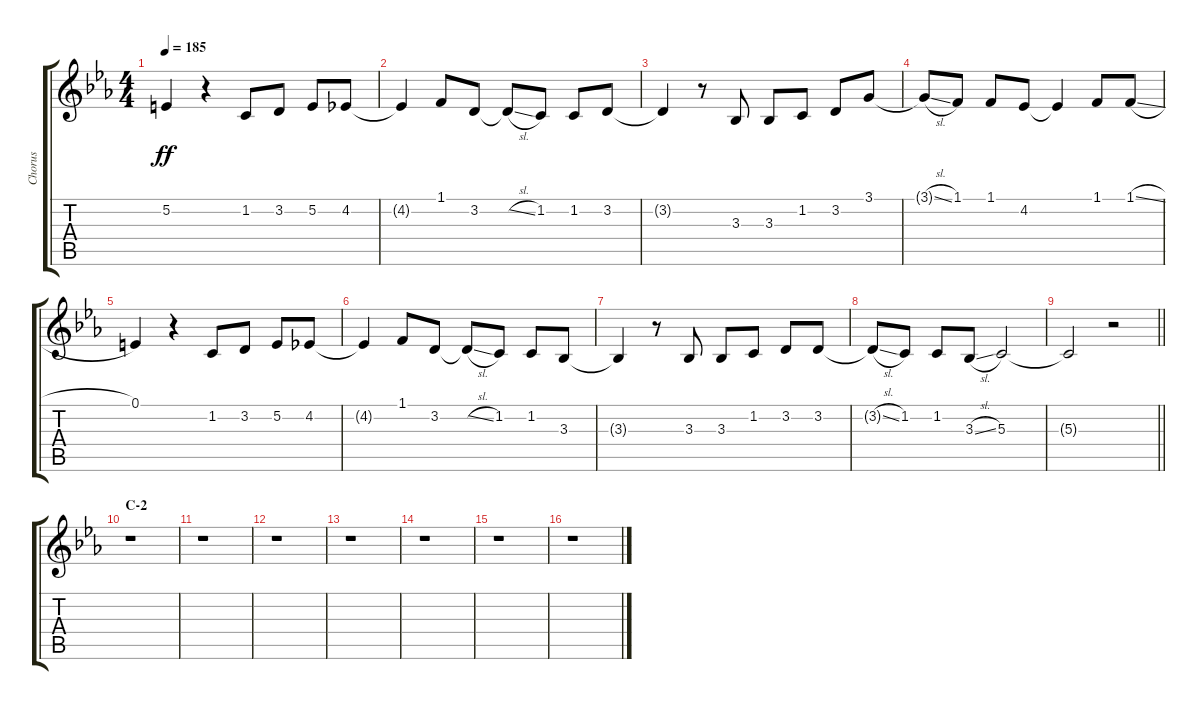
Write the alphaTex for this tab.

\track ("Chorus" "Chorus") {instrument voiceoohs}
\staff {score tabs}
\tuning (E4 B3 G3 D3 A2 E2) {hide}
\ts (4 4)
\tempo 185
\clef g2
\ks eb
5.2.4{dy ff} r.4 1.2.8 3.2.8 5.2.8 4.2.8 |
4.2{t}.4 1.1.8 3.2.8 3.2{sl t}.8 1.2.8 1.2.8 3.2.8 |
3.2{t}.4 r.8 3.3.8 3.3.8 1.2.8 3.2.8 3.1.8 |
3.1{sl t}.8 1.1.8 1.1.8 4.2.8 4.2{t}.4 1.1.8 1.1{sl}.8 |
0.1.4 r.4 1.2.8 3.2.8 5.2.8 4.2.8 |
4.2{t}.4 1.1.8 3.2.8 3.2{sl t}.8 1.2.8 1.2.8 3.3.8 |
3.3{t}.4 r.8 3.3.8 3.3.8 1.2.8 3.2.8 3.2.8 |
3.2{sl t}.8 1.2.8 1.2.8 3.3{sl}.8 5.3.2 |
\barLineRight lightlight
5.3{t}.2 r.2 |
\section ("" "C-2")
r.1 |
r.1 |
r.1 |
r.1 |
r.1 |
r.1 |
r.1
